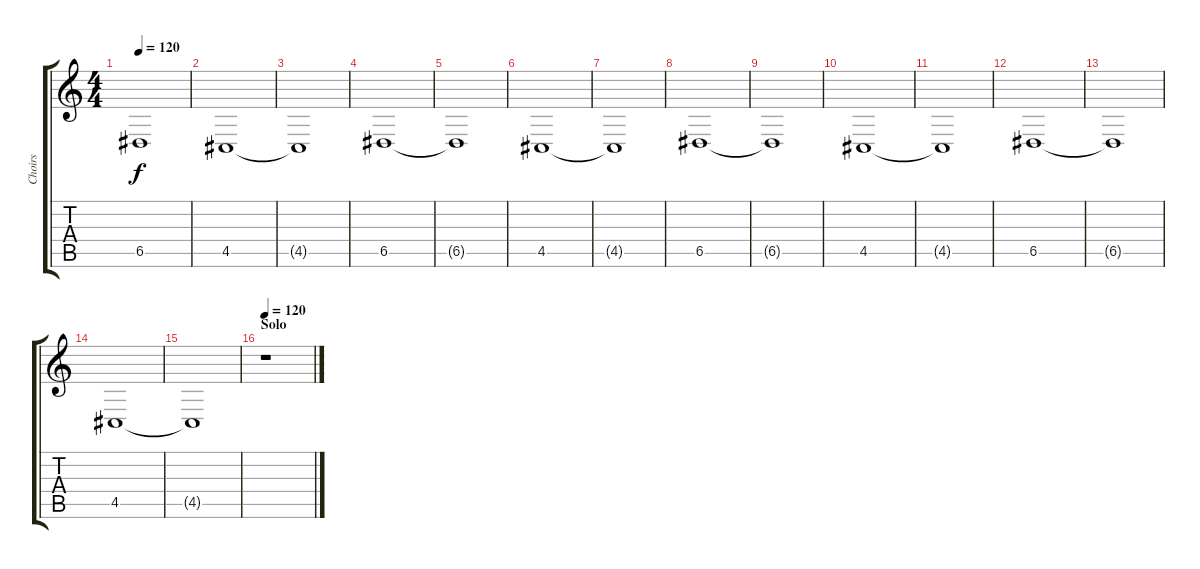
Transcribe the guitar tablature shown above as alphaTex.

\track ("Choirs" "Choirs") {instrument choiraahs}
\staff {score tabs}
\tuning (E4 B3 G3 D3 A2 E2) {hide}
\ts (4 4)
\tempo 120
\clef g2
\ks c
6.5{t}.1{dy f} |
4.5.1 |
4.5{t}.1 |
6.5.1 |
6.5{t}.1 |
4.5.1 |
4.5{t}.1 |
6.5.1 |
6.5{t}.1 |
4.5.1 |
4.5{t}.1 |
6.5.1 |
6.5{t}.1 |
4.5.1 |
4.5{t}.1 |
\section ("" "Solo")
\tempo 120
r.1
